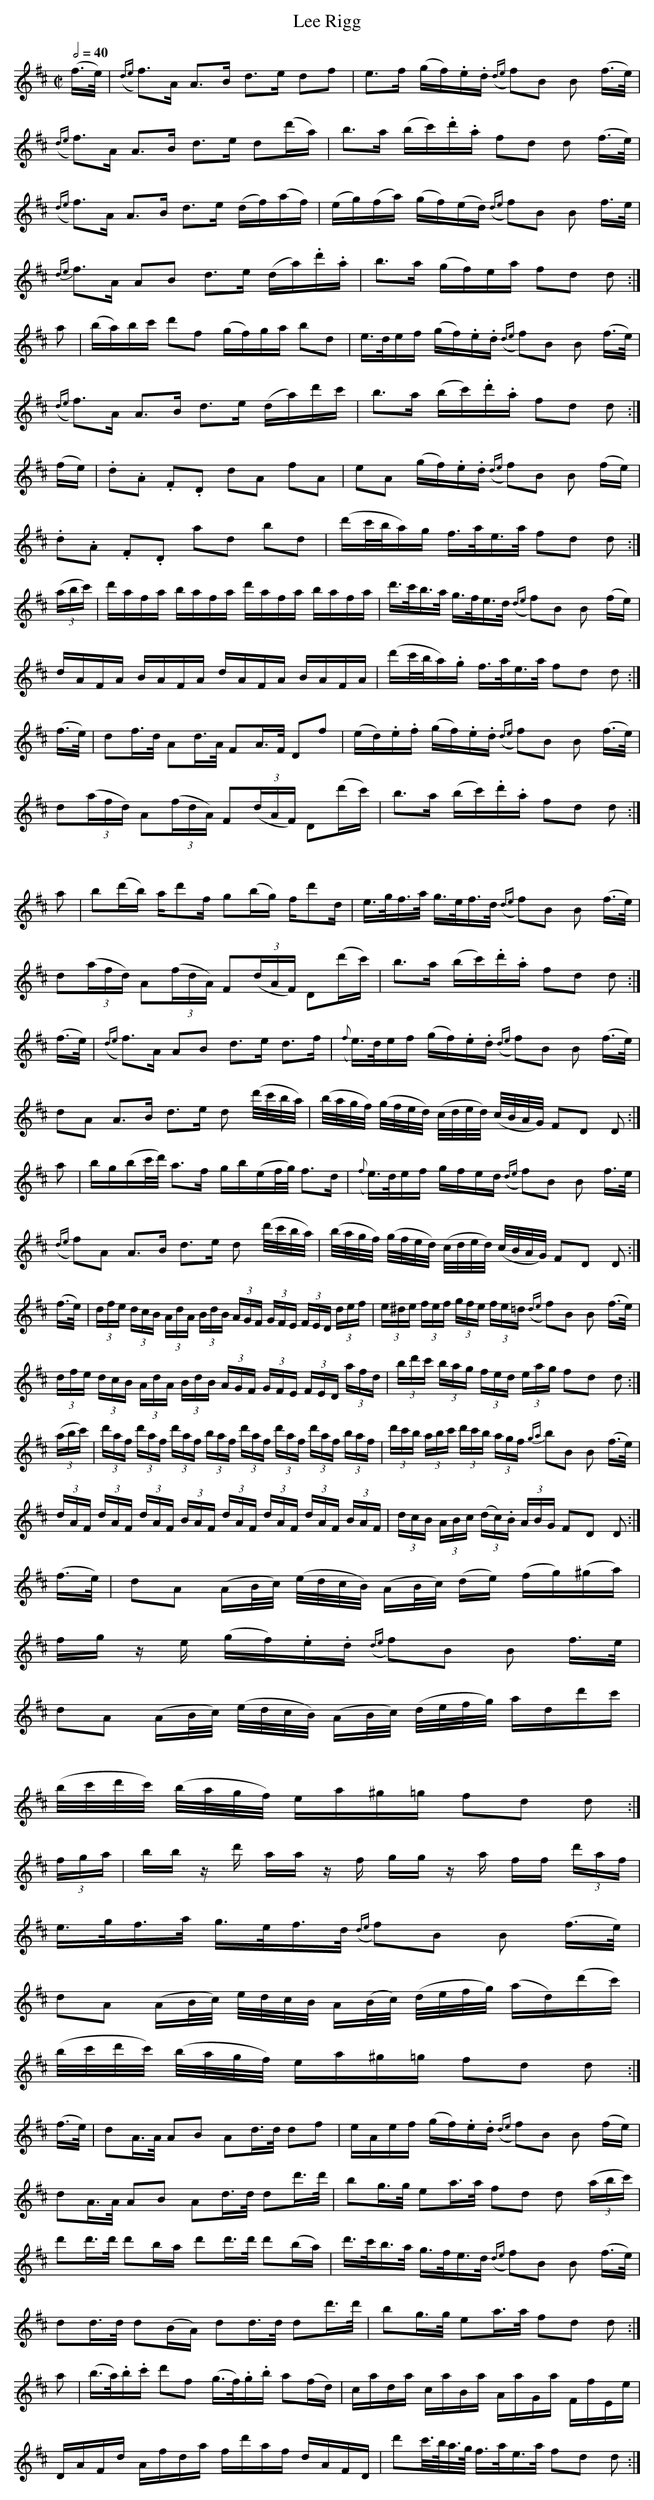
X:1
T:Lee Rigg
M:C|
L:1/16
Q:1/2=40
K:D
(f>e)|({de}f3)A      A3B       d3e       d2f2    | e3f         (gf).e.d ({de}f2)B2 B2 (f>e)|
      ({de}f3)A      A3B       d3e       d2(d'a) | b3a         (bc').d'.a    f2d2  d2 (f>e)|
      ({de}f3)A      A3B       d3e      (df)(af) |(eg)(fa)     (gf)(ed) ({de}f2)B2 B2  f>e |
       {de}f3A       A2B2      d3e      (da).d'.a| b3a         (gf)ea        f2d2  d2     :|
 a2 |     (ba)bc'    d'2f2    (gf)ga     b2d2    | e>def       (gf).e.d ({de}f2)B2 B2 (f>e)|
      ({de}f3)A      A3B       d3e      (da)d'c' | b3a         (bc').d'.a    f2d2  d2     :|
  (fe)  |.d2.A2    .F2.D2     d2A2      f2A2    | e2A2        (gf).e.d ({de}f2)B2 B2 (fe) |
         .d2.A2    .F2.D2     a2d2      b2d2    |(d'c'/b/a)g  f>ae>a        f2d2  d2     :|
(3(abc')| d'afa     bafa      d'afa     bafa    | d'>c'b>a    g>fe>d   ({de}f2)B2 B2 (fe) |
          dAFA      BAFA      dAFA      BAFA    |(d'c'/b/a).g f>ae>a        f2d2  d2     :|
(f>e)|d2f>d     A2d>A     F2A>F     D2f2    |(ed).e.f     (gf).e.d ({de}f2)B2 B2 (f>e)|
      d2(3(afd) A2(3(fdA) F2(3(dAF) D2(d'c')| b3a         (bc').d'.a    f2d2  d2     :|
 a2  |b2(d'b)   ad'2f     g2(bg)    fd'2d   |e>gf>a        g>ef>d  ({de}f2)B2 B2 (f>e)|
      d2(3(afd) A2(3(fdA) F2(3(dAF) D2(d'c')|b3a          (bc').d'.a    f2d2  d2     :|
(f>e)|({de}f3)A                  A2B2                 d3e       d3f            |\
       ({f}e>)def               (gf).e.d         ({de}f2)B2     B2 (f>e)       |
           d2A2                  A3B  d3e                       d2 (d'/c'/b/a/)|\
          (b/a/g/f/) (g/f/e/d/) (c/d/e/d/) (c/B/A/G/) F2D2      D2            :|
 a2  |     bg(bc'/d'/)           a3f                  gb(ef/g/) f3d            |\
       ({f}e>)def                gfed            ({de}f2)B2     B2  f>e        |\
      ({de}f2)A2                 A3B                  d3e       d2 (d'/c'/b/a/)|\
          (b/a/g/f/) (g/f/e/d/) (c/d/e/d/) (c/B/A/G/) F2D2      D2            :|
  (f>e) |(3dfe   (3dcB  (3AdA    (3BdB     (3AGF  (3GFE  (3FED  (3def |\
         (3e^de  (3fef  (3gfe    (3fe=d ({de}f2)B2         B2    (f>e)|
         (3dfe   (3dcB  (3AdA    (3BdB     (3AGF  (3GFE  (3FED  (3afd |\
         (3bd'c' (3bag  (3fed    (3eag       f2d2          d2        :|
(3(abc')|(3d'af  (3d'af (3d'af   (3baf     (3d'af (3d'af (3d'af (3baf |\
         (3d'c'b (3abc' (3d'c'b  (3agf   {ga}b2B2          B2    (f>e)|
         (3dAF   (3dAF  (3dAF    (3BAF     (3dAF  (3dAF  (3dAF  (3BAF |\
         (3dcB   (3ABc  (3(dc).B (3ABG       F2D2          D2        :|
 (f>e)|d2A2                    (AB/c/) (e/d/c/B/)     (AB/c/) (de)      (fg)(^ga)            |
       fg ze                   (gf).e.d           ({de}f2)B2             B2         f>e      |
       d2A2                    (AB/c/) (e/d/c/B/)     (AB/c/) (d/e/f/g/) add'c'              |
      (b/c'/d'/c'/) (b/a/g/f/)  ea^g=g                 f2d2              d2                 :|
(3fga |bb zd'                   aa zf                  gg za             ff       (3d'af     |
       e>gf>a                   g>ef>d            ({de}f2)B2             B2        (f>e)     |
       d2A2                    (AB/c/)                 e/d/c/B/ A(B/c/) (d/e/f/g/) (ad)(d'c')|
      (b/c'/d'/c'/) (b/a/g/f/)  ea^g=g                 f2d2              d2                 :|
(f>e)| d2A>A     A2B2      A2d>d      d2f2     | eAef          (gf).e.d ({de}f2)B2 B2   (fe)  |
       d2A>A     A2B2      A2d>d      d2d'>d'  |b2g>g           e2a>a        f2d2  d2 (3(abc')|
       d'2d'>d'  d'2ba     d'2d'>d'   d'2(ba)  |d'>c'b>a        g>fe>d  ({de}f2)B2 B2   (f>e) |
       d2d>d     d2(BA)    d2d>d      d2d'>d'  |b2g>g           e2a>a        f2d2  d2        :|
 a2  |(b>a).b.c' d'2f2    (g>f).g.b   a2(fd)   |cada            caBa         AaGa  FfEe       |
       DAFd      Afda      fd'af      dAFD     |d'2c'/>b/a/>g/ f>ae>a        f2d2  d2        :|
